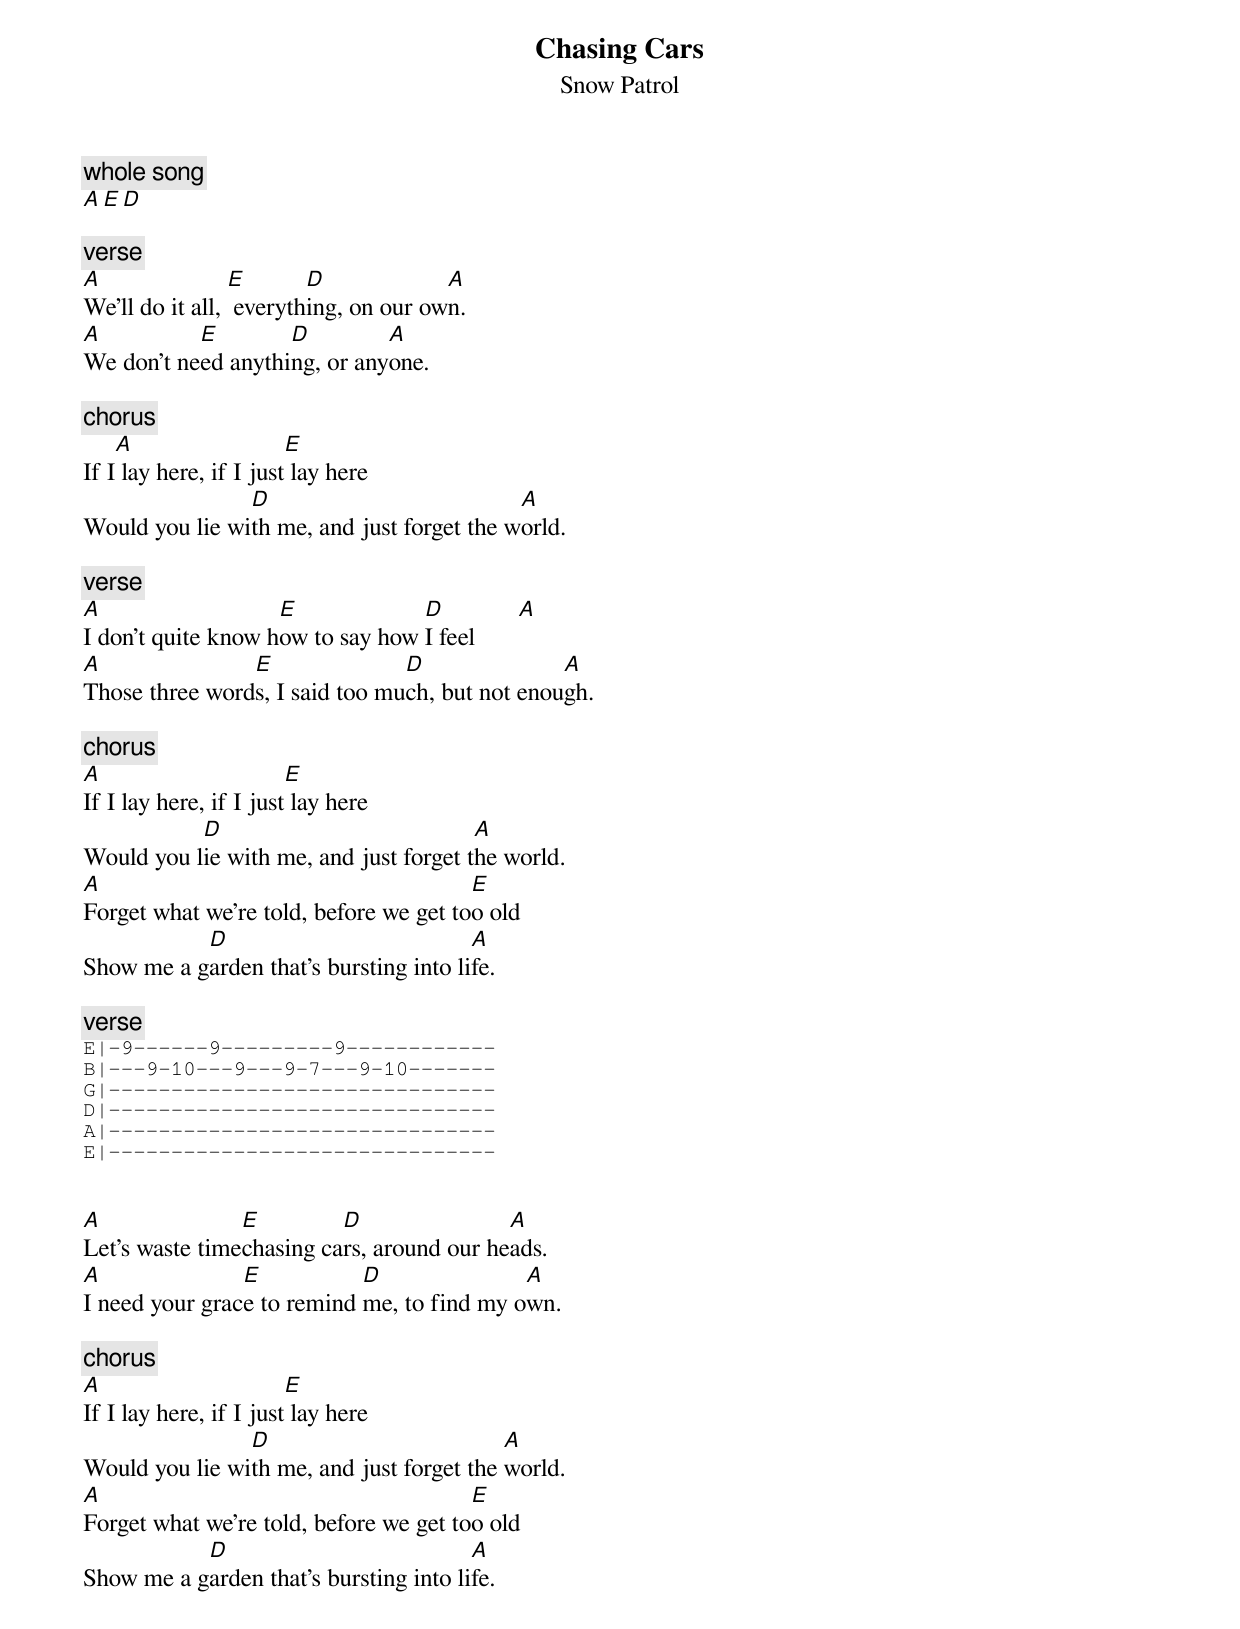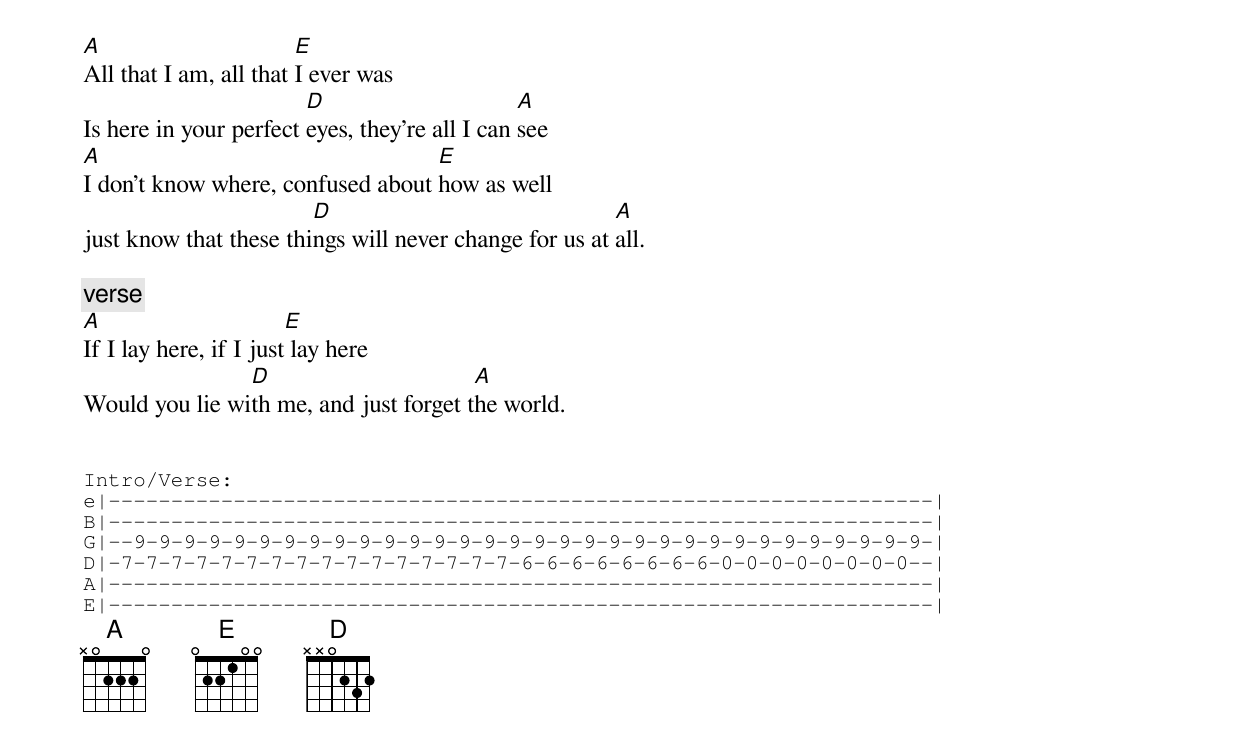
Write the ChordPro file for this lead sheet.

{t:Chasing Cars}
{st:Snow Patrol}

{c: whole song}
[A][E][D]

{c:verse}
[A]We'll do it all, [E] everyth[D]ing, on our ow[A]n.
[A]We don't ne[E]ed anythi[D]ng, or any[A]one.

{c:chorus}
If I[A] lay here, if I just[E] lay here
Would you lie wi[D]th me, and just forget the w[A]orld.

{c:verse}
[A]I don't quite know h[E]ow to say how [D]I feel       [A]
[A]Those three word[E]s, I said too mu[D]ch, but not enou[A]gh.

{c:chorus}
[A]If I lay here, if I just[E] lay here
Would you l[D]ie with me, and just forget t[A]he world.
[A]Forget what we're told, before we get to[E]o old
Show me a g[D]arden that's bursting into li[A]fe.

{c:verse}
{sot}
E|-9------9---------9------------
B|---9-10---9---9-7---9-10-------
G|-------------------------------
D|-------------------------------
A|-------------------------------
E|-------------------------------

{eot}

[A]Let's waste time[E]chasing ca[D]rs, around our he[A]ads.
[A]I need your grac[E]e to remind [D]me, to find my o[A]wn.

{c:chorus}
[A]If I lay here, if I just[E] lay here
Would you lie wi[D]th me, and just forget the [A]world.
[A]Forget what we're told, before we get to[E]o old
Show me a g[D]arden that's bursting into li[A]fe.

[A]All that I am, all that [E]I ever was
Is here in your perfect [D]eyes, they're all I can [A]see
[A]I don't know where, confused about [E]how as well
just know that these thi[D]ngs will never change for us at [A]all.

{c:verse}
[A]If I lay here, if I just[E] lay here
Would you lie wi[D]th me, and just forget t[A]he world.


{sot}
Intro/Verse:
e|------------------------------------------------------------------|
B|------------------------------------------------------------------|
G|--9-9-9-9-9-9-9-9-9-9-9-9-9-9-9-9-9-9-9-9-9-9-9-9-9-9-9-9-9-9-9-9-|
D|-7-7-7-7-7-7-7-7-7-7-7-7-7-7-7-7-6-6-6-6-6-6-6-6-0-0-0-0-0-0-0-0--|
A|------------------------------------------------------------------|
E|------------------------------------------------------------------|
{eot}
